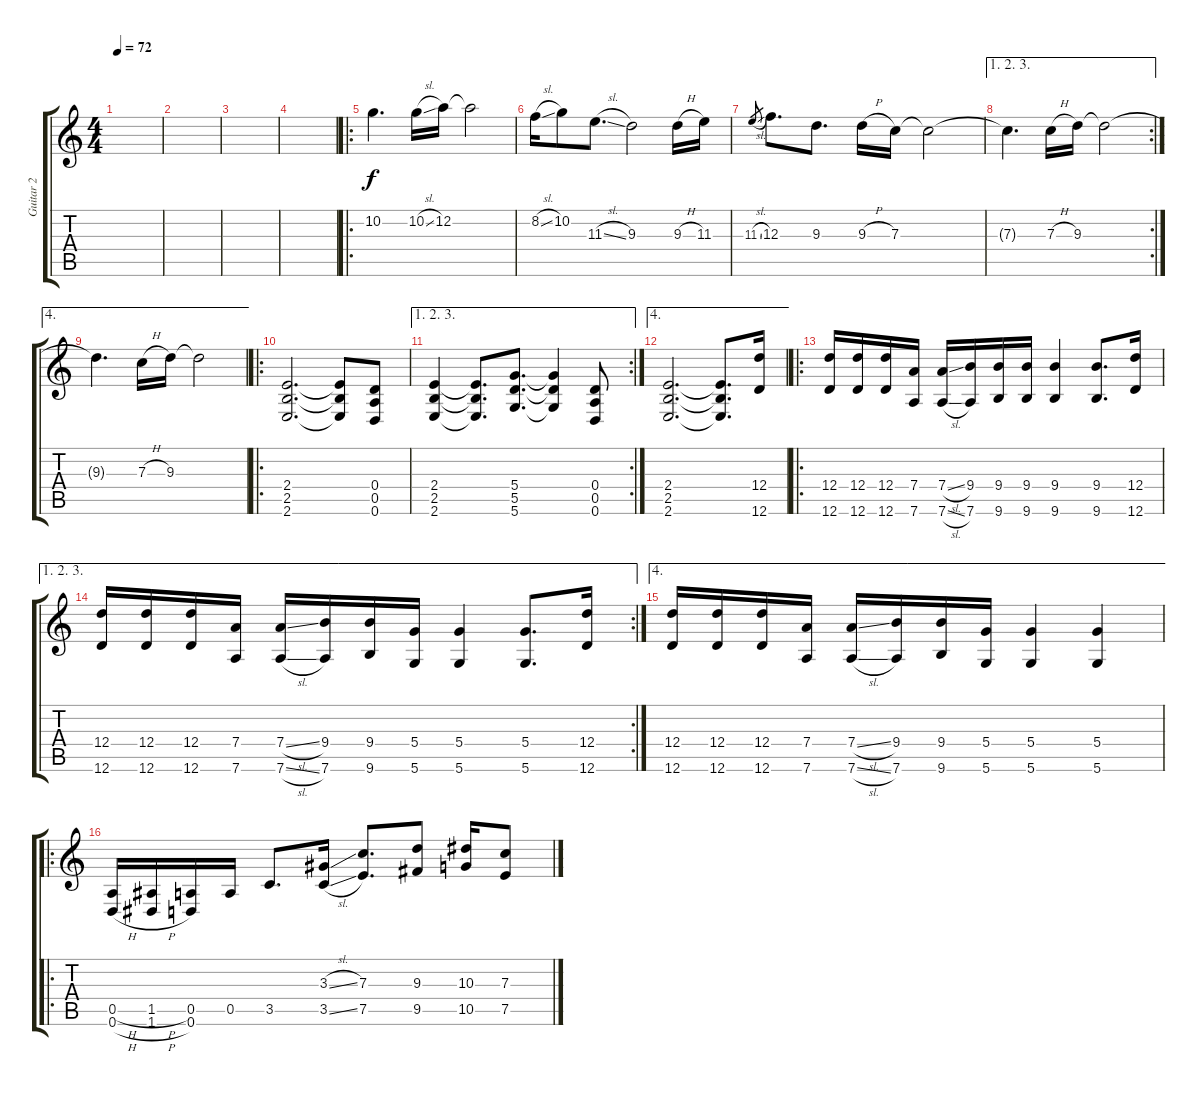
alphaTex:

\track ("Guitar 2" "Guitar 2") {instrument overdrivenguitar}
\staff {score tabs}
\tuning (E4 A3 F3 D3 A2 D2) {hide}
\ts (4 4)
\tempo 72
\clef g2
\ks c
|
|
|
|
\ro
10.2.4{d volume 13 balance 12 instrument distortionguitar} 10.2{sl}.16 12.2.16 12.2{t}.2 |
8.2{sl}.16 10.2.8 11.3{sl}.8{d} 9.3.2 9.3{h}.16 11.3.16 |
11.3{sl}.8{gr} 12.3.8{d} 9.3.8{d} 9.3{h}.16 7.3.16 7.3{t}.2 |
\ae (1 2 3)
\rc 2
7.3{t}.4{d} 7.3{h}.16 9.3.16 9.3{t}.2 |
\ae 4
9.3{t}.4{d} 7.3{h}.16 9.3.16 9.3{t}.2 |
\ro
(2.4 2.5 2.6).2{d} (2.4{t} 2.5{t} 2.6{t}).8 (0.4 0.5 0.6).8 |
\ae (1 2 3)
\rc 2
(2.4 2.5 2.6).4 (2.4{t} 2.5{t} 2.6{t}).8{d} (5.4 5.5 5.6).8{d} (5.4{t} 5.5{t} 5.6{t}).4 (0.4 0.5 0.6).8 |
\ae 4
(2.4 2.5 2.6).2{d} (2.4{t} 2.5{t} 2.6{t}).8{d} (12.4 12.6).16 |
\ro
(12.4 12.6).16 (12.4 12.6).16 (12.4 12.6).16 (7.4 7.6).16 (7.4{sl} 7.6{sl}).16 (9.4 7.6).16 (9.4 9.6).16 (9.4 9.6).16 (9.4 9.6).4 (9.4 9.6).8{d} (12.4 12.6).16 |
\ae (1 2 3)
\rc 2
(12.4 12.6).16 (12.4 12.6).16 (12.4 12.6).16 (7.4 7.6).16 (7.4{sl} 7.6{sl}).16 (9.4 7.6).16 (9.4 9.6).16 (5.4 5.6).16 (5.4 5.6).4 (5.4 5.6).8{d} (12.4 12.6).16 |
\ae 4
(12.4 12.6).16 (12.4 12.6).16 (12.4 12.6).16 (7.4 7.6).16 (7.4{sl} 7.6{sl}).16 (9.4 7.6).16 (9.4 9.6).16 (5.4 5.6).16 (5.4 5.6).4 (5.4 5.6).4 |
\ro
(0.5{h} 0.6{h}).16 (1.5{h} 1.6{h}).16 (0.5 0.6).16 0.5.16 3.5.8{d} (3.3{sl} 3.5{sl}).16 (7.3 7.5).8{d} (9.3 9.5).8 (10.3 10.5).16 (7.3 7.5).8
